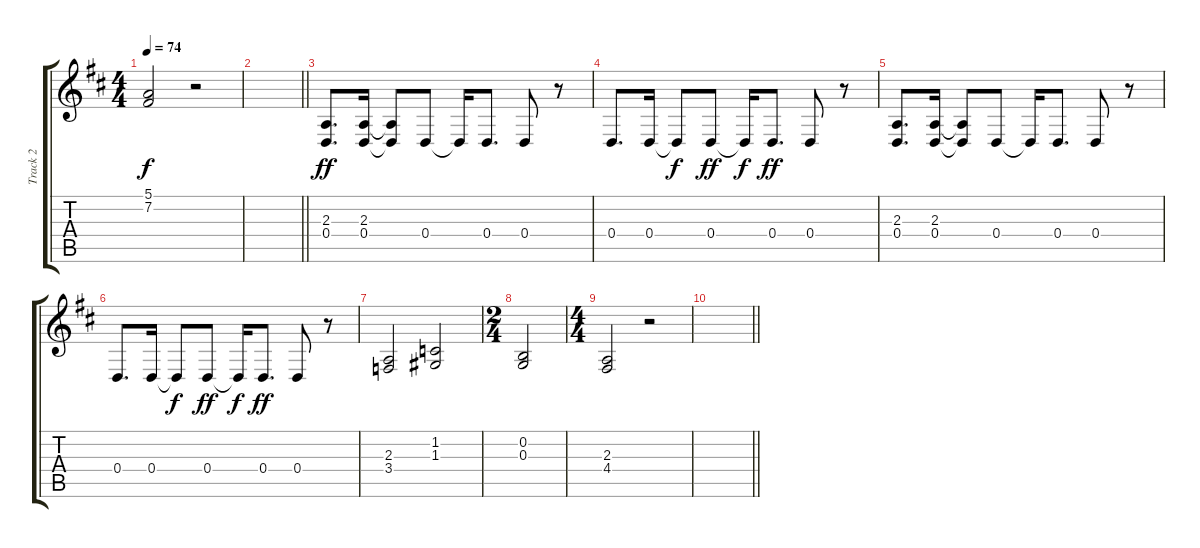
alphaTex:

\track ("Track 2" "Track 2") {instrument choiraahs}
\staff {score tabs}
\tuning (E4 B3 G3 D3 A2 E2) {hide}
\ts (4 4)
\tempo 74
\clef g2
\ks d
(5.1 7.2).2{dy f} r.2 |
\barLineRight lightlight
|
(2.3 0.4).8{d dy ff instrument baritonesax} (2.3 0.4).16 (2.3{t} 0.4{t}).8 0.4.8 0.4{t}.16 0.4.8{d} 0.4.8 r.8 |
0.4.8{d} 0.4.16 0.4{t}.8{dy f} 0.4.8{dy ff} 0.4{t}.16{dy f} 0.4.8{d dy ff} 0.4.8 r.8 |
(2.3 0.4).8{d instrument baritonesax} (2.3 0.4).16 (2.3{t} 0.4{t}).8 0.4.8 0.4{t}.16 0.4.8{d} 0.4.8 r.8 |
0.4.8{d} 0.4.16 0.4{t}.8{dy f} 0.4.8{dy ff} 0.4{t}.16{dy f} 0.4.8{d dy ff} 0.4.8 r.8 |
(2.3 3.4).2{instrument choiraahs} (1.2 1.3).2 |
\ts (2 4)
(0.2 0.3).2 |
\ts (4 4)
(2.3 4.4).2 r.2 |
\barLineRight lightlight
